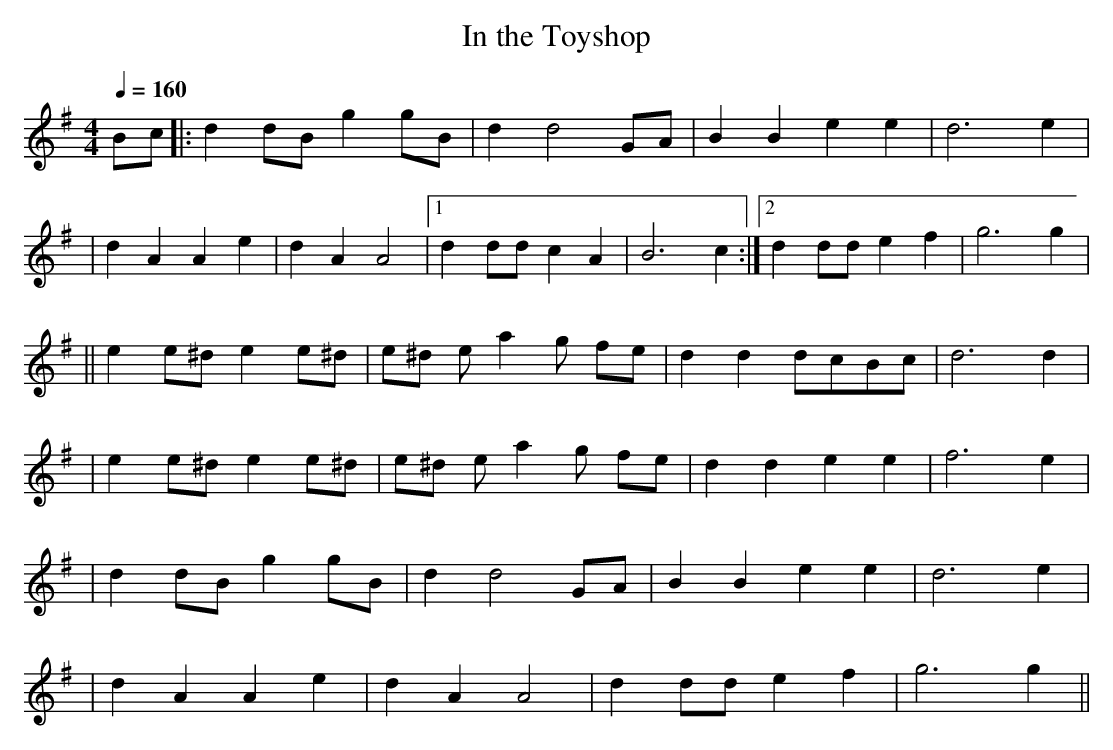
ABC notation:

X:1
T:In the Toyshop
M:4/4
Q:1/4=160
L:1/8
K:G
Bc|:d2 dB g2 gB|d2d4GA|B2B2e2e2|d6e2|
|d2A2A2e2|d2A2A4|1 d2dd c2A2 | B6 c2 :|2 d2 dde2f2|g6g2|
||e2e^de2e^d|e^d e a2g fe|d2d2dcBc|d6d2|
|e2e^de2e^d|e^d ea2g fe|d2d2e2e2| f6 e2|
|d2 dB g2 gB|d2d4GA|B2B2e2e2|d6e2|
|d2A2A2e2|d2A2A4|d2 dde2f2|g6g2||
